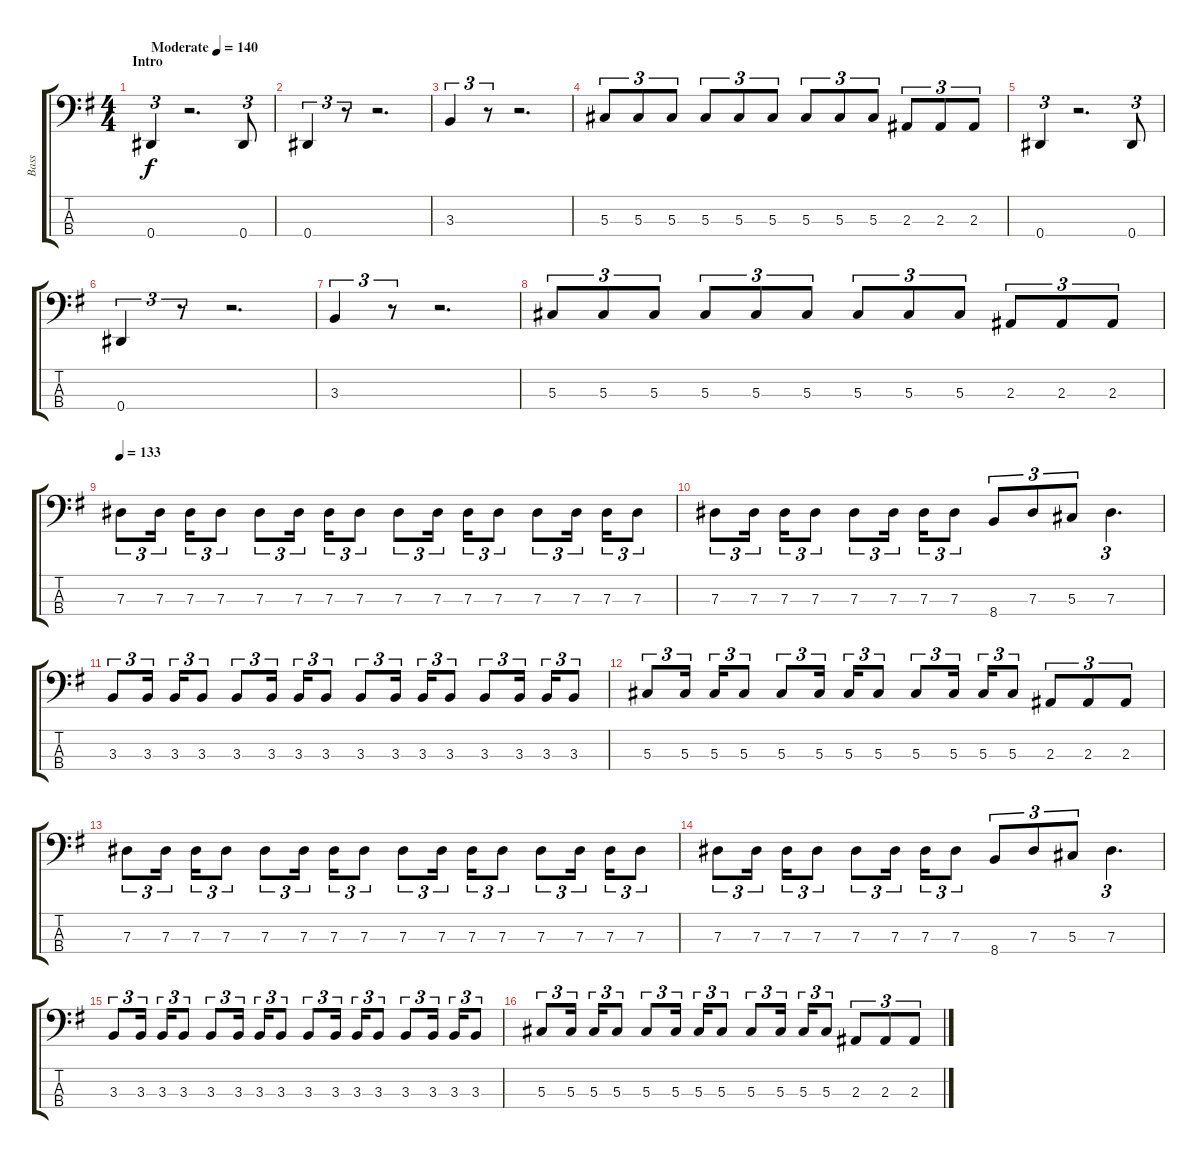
\track ("Bass" "Bass") {instrument electricbassfinger}
\staff {score tabs}
\tuning (Gb2 Db2 Ab1 Eb1) {hide}
\ts (4 4)
\section ("" "Intro")
\tempo (140 "Moderate")
\clef f4
\ks eminor
0.4.4{tu (3 2) dy f instrument electricbassfinger} r.2{d} 0.4.8{tu (3 2)} |
0.4.4{tu (3 2)} r.8{tu (3 2)} r.2{d} |
3.3.4{tu (3 2)} r.8{tu (3 2)} r.2{d} |
5.3.8{tu (3 2)} 5.3.8{tu (3 2)} 5.3.8{tu (3 2)} 5.3.8{tu (3 2)} 5.3.8{tu (3 2)} 5.3.8{tu (3 2)} 5.3.8{tu (3 2)} 5.3.8{tu (3 2)} 5.3.8{tu (3 2)} 2.3.8{tu (3 2)} 2.3.8{tu (3 2)} 2.3.8{tu (3 2)} |
0.4.4{tu (3 2)} r.2{d} 0.4.8{tu (3 2)} |
0.4.4{tu (3 2)} r.8{tu (3 2)} r.2{d} |
3.3.4{tu (3 2)} r.8{tu (3 2)} r.2{d} |
5.3.8{tu (3 2)} 5.3.8{tu (3 2)} 5.3.8{tu (3 2)} 5.3.8{tu (3 2)} 5.3.8{tu (3 2)} 5.3.8{tu (3 2)} 5.3.8{tu (3 2)} 5.3.8{tu (3 2)} 5.3.8{tu (3 2)} 2.3.8{tu (3 2)} 2.3.8{tu (3 2)} 2.3.8{tu (3 2)} |
\tempo 133
7.3.8{tu (3 2)} 7.3.16{tu (3 2) beam splitsecondary} 7.3.16{tu (3 2)} 7.3.8{tu (3 2)} 7.3.8{tu (3 2)} 7.3.16{tu (3 2) beam splitsecondary} 7.3.16{tu (3 2)} 7.3.8{tu (3 2)} 7.3.8{tu (3 2)} 7.3.16{tu (3 2) beam splitsecondary} 7.3.16{tu (3 2)} 7.3.8{tu (3 2)} 7.3.8{tu (3 2)} 7.3.16{tu (3 2) beam splitsecondary} 7.3.16{tu (3 2)} 7.3.8{tu (3 2)} |
7.3.8{tu (3 2)} 7.3.16{tu (3 2) beam splitsecondary} 7.3.16{tu (3 2)} 7.3.8{tu (3 2)} 7.3.8{tu (3 2)} 7.3.16{tu (3 2) beam splitsecondary} 7.3.16{tu (3 2)} 7.3.8{tu (3 2)} 8.4.8{tu (3 2)} 7.3.8{tu (3 2)} 5.3.8{tu (3 2)} 7.3.4{d tu (3 2)} |
3.3.8{tu (3 2)} 3.3.16{tu (3 2) beam splitsecondary} 3.3.16{tu (3 2)} 3.3.8{tu (3 2)} 3.3.8{tu (3 2)} 3.3.16{tu (3 2) beam splitsecondary} 3.3.16{tu (3 2)} 3.3.8{tu (3 2)} 3.3.8{tu (3 2)} 3.3.16{tu (3 2) beam splitsecondary} 3.3.16{tu (3 2)} 3.3.8{tu (3 2)} 3.3.8{tu (3 2)} 3.3.16{tu (3 2) beam splitsecondary} 3.3.16{tu (3 2)} 3.3.8{tu (3 2)} |
5.3.8{tu (3 2)} 5.3.16{tu (3 2) beam splitsecondary} 5.3.16{tu (3 2)} 5.3.8{tu (3 2)} 5.3.8{tu (3 2)} 5.3.16{tu (3 2) beam splitsecondary} 5.3.16{tu (3 2)} 5.3.8{tu (3 2)} 5.3.8{tu (3 2)} 5.3.16{tu (3 2) beam splitsecondary} 5.3.16{tu (3 2)} 5.3.8{tu (3 2)} 2.3.8{tu (3 2)} 2.3.8{tu (3 2)} 2.3.8{tu (3 2)} |
7.3.8{tu (3 2)} 7.3.16{tu (3 2) beam splitsecondary} 7.3.16{tu (3 2)} 7.3.8{tu (3 2)} 7.3.8{tu (3 2)} 7.3.16{tu (3 2) beam splitsecondary} 7.3.16{tu (3 2)} 7.3.8{tu (3 2)} 7.3.8{tu (3 2)} 7.3.16{tu (3 2) beam splitsecondary} 7.3.16{tu (3 2)} 7.3.8{tu (3 2)} 7.3.8{tu (3 2)} 7.3.16{tu (3 2) beam splitsecondary} 7.3.16{tu (3 2)} 7.3.8{tu (3 2)} |
7.3.8{tu (3 2)} 7.3.16{tu (3 2) beam splitsecondary} 7.3.16{tu (3 2)} 7.3.8{tu (3 2)} 7.3.8{tu (3 2)} 7.3.16{tu (3 2) beam splitsecondary} 7.3.16{tu (3 2)} 7.3.8{tu (3 2)} 8.4.8{tu (3 2)} 7.3.8{tu (3 2)} 5.3.8{tu (3 2)} 7.3.4{d tu (3 2)} |
3.3.8{tu (3 2)} 3.3.16{tu (3 2) beam splitsecondary} 3.3.16{tu (3 2)} 3.3.8{tu (3 2)} 3.3.8{tu (3 2)} 3.3.16{tu (3 2) beam splitsecondary} 3.3.16{tu (3 2)} 3.3.8{tu (3 2)} 3.3.8{tu (3 2)} 3.3.16{tu (3 2) beam splitsecondary} 3.3.16{tu (3 2)} 3.3.8{tu (3 2)} 3.3.8{tu (3 2)} 3.3.16{tu (3 2) beam splitsecondary} 3.3.16{tu (3 2)} 3.3.8{tu (3 2)} |
5.3.8{tu (3 2)} 5.3.16{tu (3 2) beam splitsecondary} 5.3.16{tu (3 2)} 5.3.8{tu (3 2)} 5.3.8{tu (3 2)} 5.3.16{tu (3 2) beam splitsecondary} 5.3.16{tu (3 2)} 5.3.8{tu (3 2)} 5.3.8{tu (3 2)} 5.3.16{tu (3 2) beam splitsecondary} 5.3.16{tu (3 2)} 5.3.8{tu (3 2)} 2.3.8{tu (3 2)} 2.3.8{tu (3 2)} 2.3.8{tu (3 2)}
